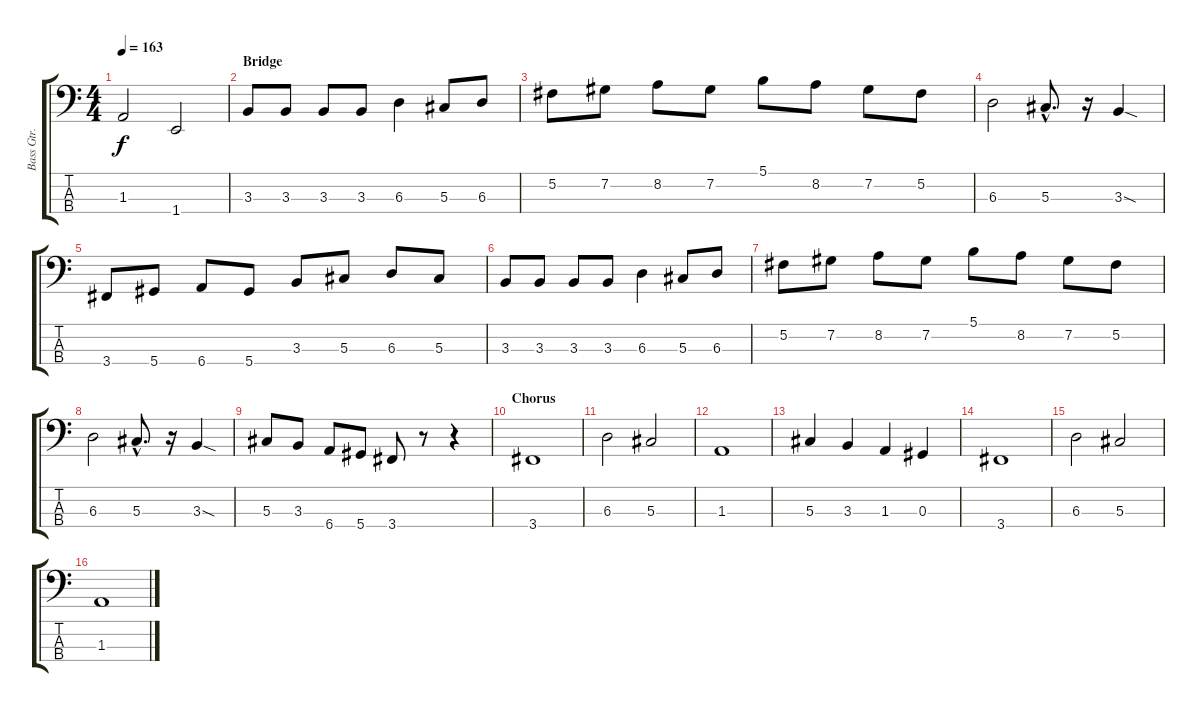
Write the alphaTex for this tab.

\track ("Bass Gtr." "Bass Gtr.") {instrument electricbassfinger}
\staff {score tabs}
\tuning (Gb2 Db2 Ab1 Eb1) {hide}
\ts (4 4)
\tempo 163
\clef f4
\ks c
1.3.2{dy f} 1.4.2 |
\section ("" "Bridge")
3.3.8 3.3.8 3.3.8 3.3.8 6.3.4 5.3.8 6.3.8 |
5.2.8 7.2.8 8.2.8 7.2.8 5.1.8 8.2.8 7.2.8 5.2.8 |
6.3.2 5.3{hac}.8{d} r.16 3.3{sod}.4 |
3.4.8 5.4.8 6.4.8 5.4.8 3.3.8 5.3.8 6.3.8 5.3.8 |
3.3.8 3.3.8 3.3.8 3.3.8 6.3.4 5.3.8 6.3.8 |
5.2.8 7.2.8 8.2.8 7.2.8 5.1.8 8.2.8 7.2.8 5.2.8 |
6.3.2 5.3{hac}.8{d} r.16 3.3{sod}.4 |
5.3.8 3.3.8 6.4.8 5.4.8 3.4.8 r.8 r.4 |
\section ("" "Chorus")
3.4.1 |
6.3.2 5.3.2 |
1.3.1 |
5.3.4 3.3.4 1.3.4 0.3.4 |
3.4.1 |
6.3.2 5.3.2 |
1.3.1
